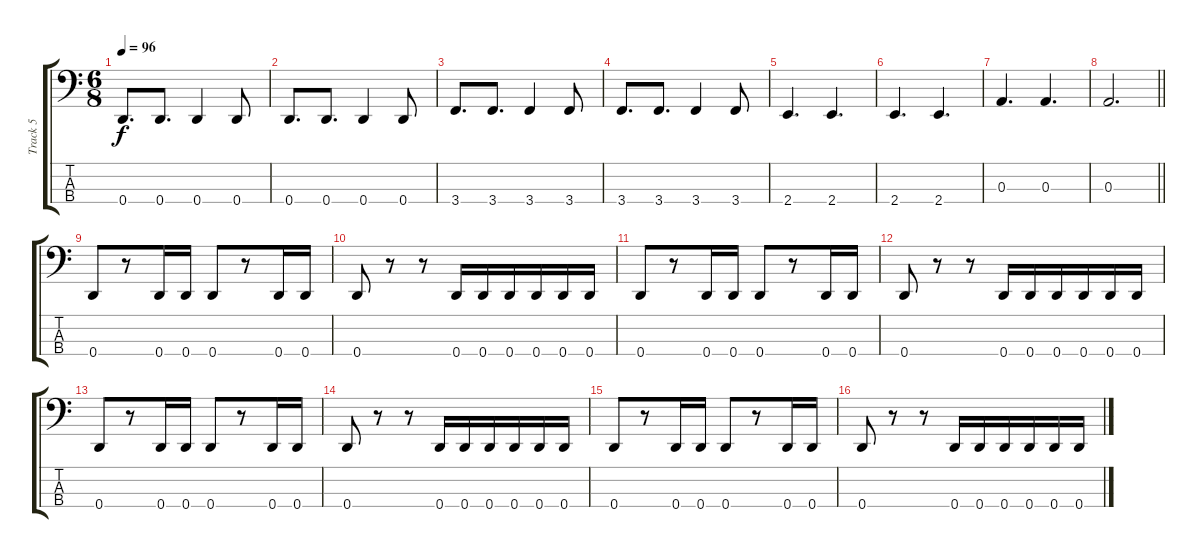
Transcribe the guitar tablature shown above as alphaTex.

\track ("Track 5" "Track 5") {instrument slapbass1}
\staff {score tabs}
\tuning (G2 D2 A1 D1) {hide}
\ts (6 8)
\tempo 96
\clef f4
\ks c
0.4.8{d dy f} 0.4.8{d} 0.4.4 0.4.8 |
0.4.8{d} 0.4.8{d} 0.4.4 0.4.8 |
3.4.8{d} 3.4.8{d} 3.4.4 3.4.8 |
3.4.8{d} 3.4.8{d} 3.4.4 3.4.8 |
2.4.4{d} 2.4.4{d} |
2.4.4{d} 2.4.4{d} |
0.3.4{d} 0.3.4{d} |
\barLineRight lightlight
0.3.2{d} |
0.4.8{instrument electricbassfinger} r.8 0.4.16 0.4.16 0.4.8 r.8 0.4.16 0.4.16 |
0.4.8 r.8 r.8 0.4.16 0.4.16 0.4.16 0.4.16 0.4.16 0.4.16 |
0.4.8 r.8 0.4.16 0.4.16 0.4.8 r.8 0.4.16 0.4.16 |
0.4.8 r.8 r.8 0.4.16 0.4.16 0.4.16 0.4.16 0.4.16 0.4.16 |
0.4.8 r.8 0.4.16 0.4.16 0.4.8 r.8 0.4.16 0.4.16 |
0.4.8 r.8 r.8 0.4.16 0.4.16 0.4.16 0.4.16 0.4.16 0.4.16 |
0.4.8 r.8 0.4.16 0.4.16 0.4.8 r.8 0.4.16 0.4.16 |
0.4.8 r.8 r.8 0.4.16 0.4.16 0.4.16 0.4.16 0.4.16 0.4.16
